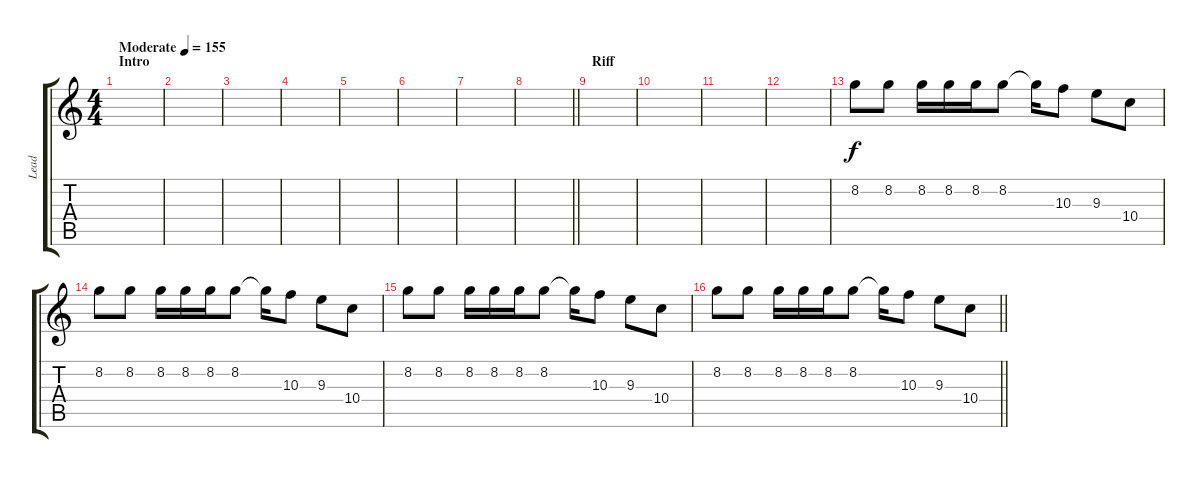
\track ("Lead" "Lead") {instrument overdrivenguitar}
\staff {score tabs}
\tuning (E4 B3 G3 D3 A2 E2) {hide}
\ts (4 4)
\section ("" "Intro")
\tempo (155 "Moderate")
\clef g2
\ks c
|
|
|
|
|
|
|
\barLineRight lightlight
|
\section ("" "Riff")
|
|
|
|
8.2.8 8.2.8 8.2.16 8.2.16 8.2.16 8.2.8 8.2{t}.16 10.3.8 9.3.8 10.4.8 |
8.2.8 8.2.8 8.2.16 8.2.16 8.2.16 8.2.8 8.2{t}.16 10.3.8 9.3.8 10.4.8 |
8.2.8 8.2.8 8.2.16 8.2.16 8.2.16 8.2.8 8.2{t}.16 10.3.8 9.3.8 10.4.8 |
\barLineRight lightlight
8.2.8 8.2.8 8.2.16 8.2.16 8.2.16 8.2.8 8.2{t}.16 10.3.8 9.3.8 10.4.8
